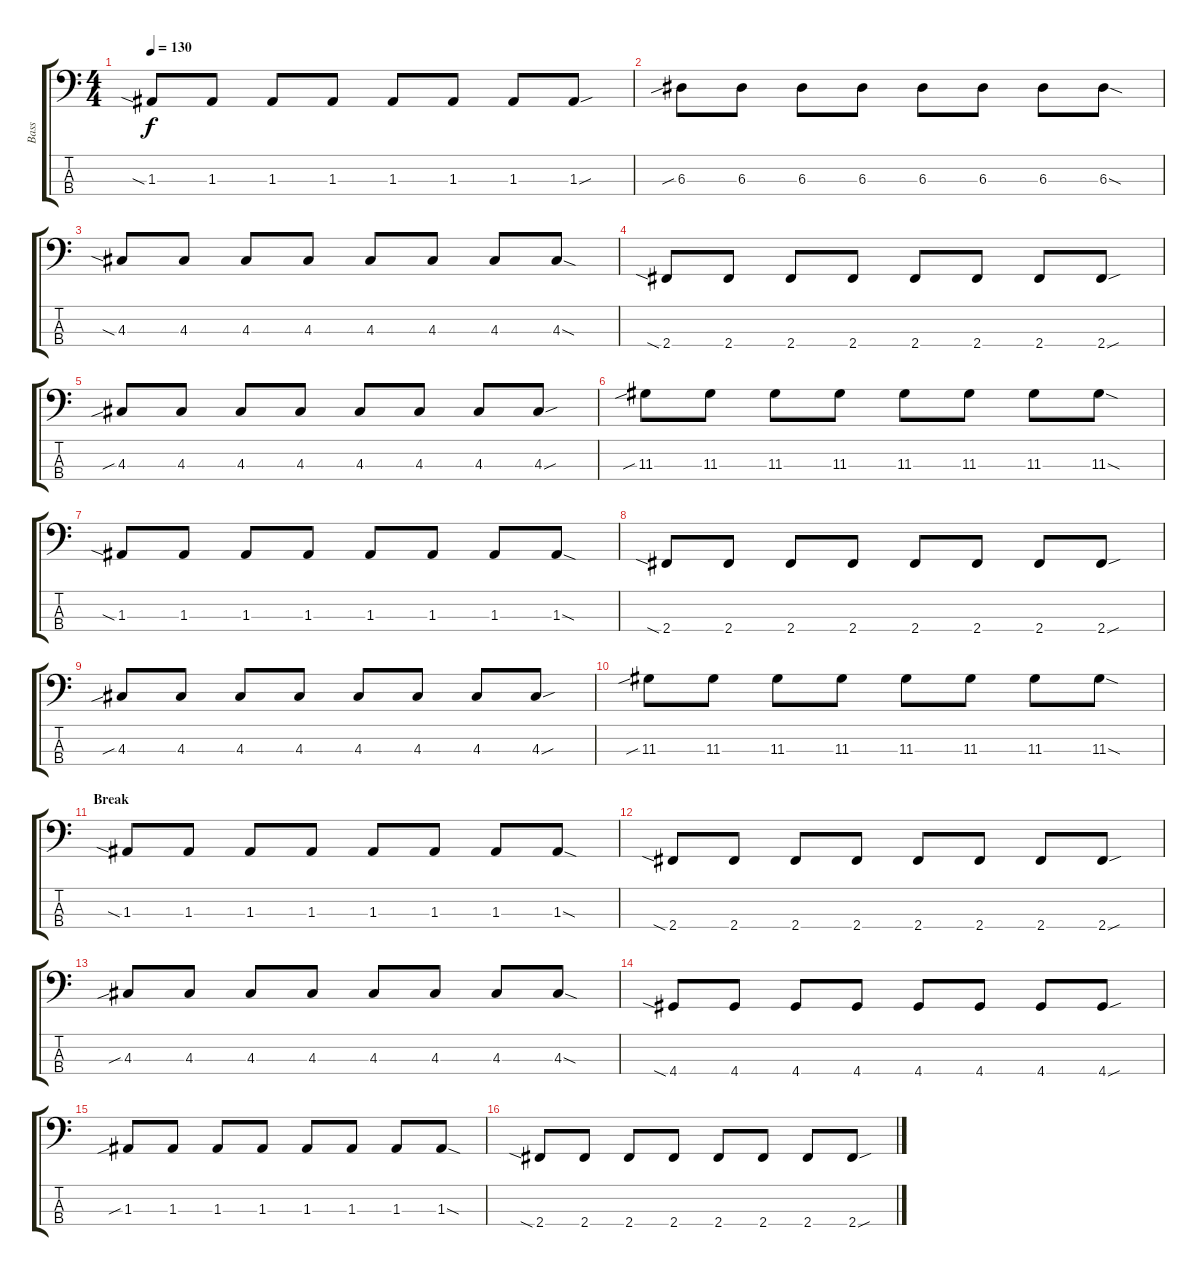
\track ("Bass" "Bass") {instrument electricbasspick}
\staff {score tabs}
\tuning (G2 D2 A1 E1) {hide}
\ts (4 4)
\tempo 130
\clef f4
\ks c
1.3{sia}.8{dy f} 1.3.8 1.3.8 1.3.8 1.3.8 1.3.8 1.3.8 1.3{sou}.8 |
6.3{sib}.8 6.3.8 6.3.8 6.3.8 6.3.8 6.3.8 6.3.8 6.3{sod}.8 |
4.3{sia}.8 4.3.8 4.3.8 4.3.8 4.3.8 4.3.8 4.3.8 4.3{sod}.8 |
2.4{sia}.8 2.4.8 2.4.8 2.4.8 2.4.8 2.4.8 2.4.8 2.4{sou}.8 |
4.3{sib}.8 4.3.8 4.3.8 4.3.8 4.3.8 4.3.8 4.3.8 4.3{sou}.8 |
11.3{sib}.8 11.3.8 11.3.8 11.3.8 11.3.8 11.3.8 11.3.8 11.3{sod}.8 |
1.3{sia}.8 1.3.8 1.3.8 1.3.8 1.3.8 1.3.8 1.3.8 1.3{sod}.8 |
2.4{sia}.8 2.4.8 2.4.8 2.4.8 2.4.8 2.4.8 2.4.8 2.4{sou}.8 |
4.3{sib}.8 4.3.8 4.3.8 4.3.8 4.3.8 4.3.8 4.3.8 4.3{sou}.8 |
11.3{sib}.8 11.3.8 11.3.8 11.3.8 11.3.8 11.3.8 11.3.8 11.3{sod}.8 |
\section ("" "Break")
1.3{sia}.8 1.3.8 1.3.8 1.3.8 1.3.8 1.3.8 1.3.8 1.3{sod}.8 |
2.4{sia}.8 2.4.8 2.4.8 2.4.8 2.4.8 2.4.8 2.4.8 2.4{sou}.8 |
4.3{sib}.8 4.3.8 4.3.8 4.3.8 4.3.8 4.3.8 4.3.8 4.3{sod}.8 |
4.4{sia}.8 4.4.8 4.4.8 4.4.8 4.4.8 4.4.8 4.4.8 4.4{sou}.8 |
1.3{sib}.8 1.3.8 1.3.8 1.3.8 1.3.8 1.3.8 1.3.8 1.3{sod}.8 |
2.4{sia}.8 2.4.8 2.4.8 2.4.8 2.4.8 2.4.8 2.4.8 2.4{sou}.8
